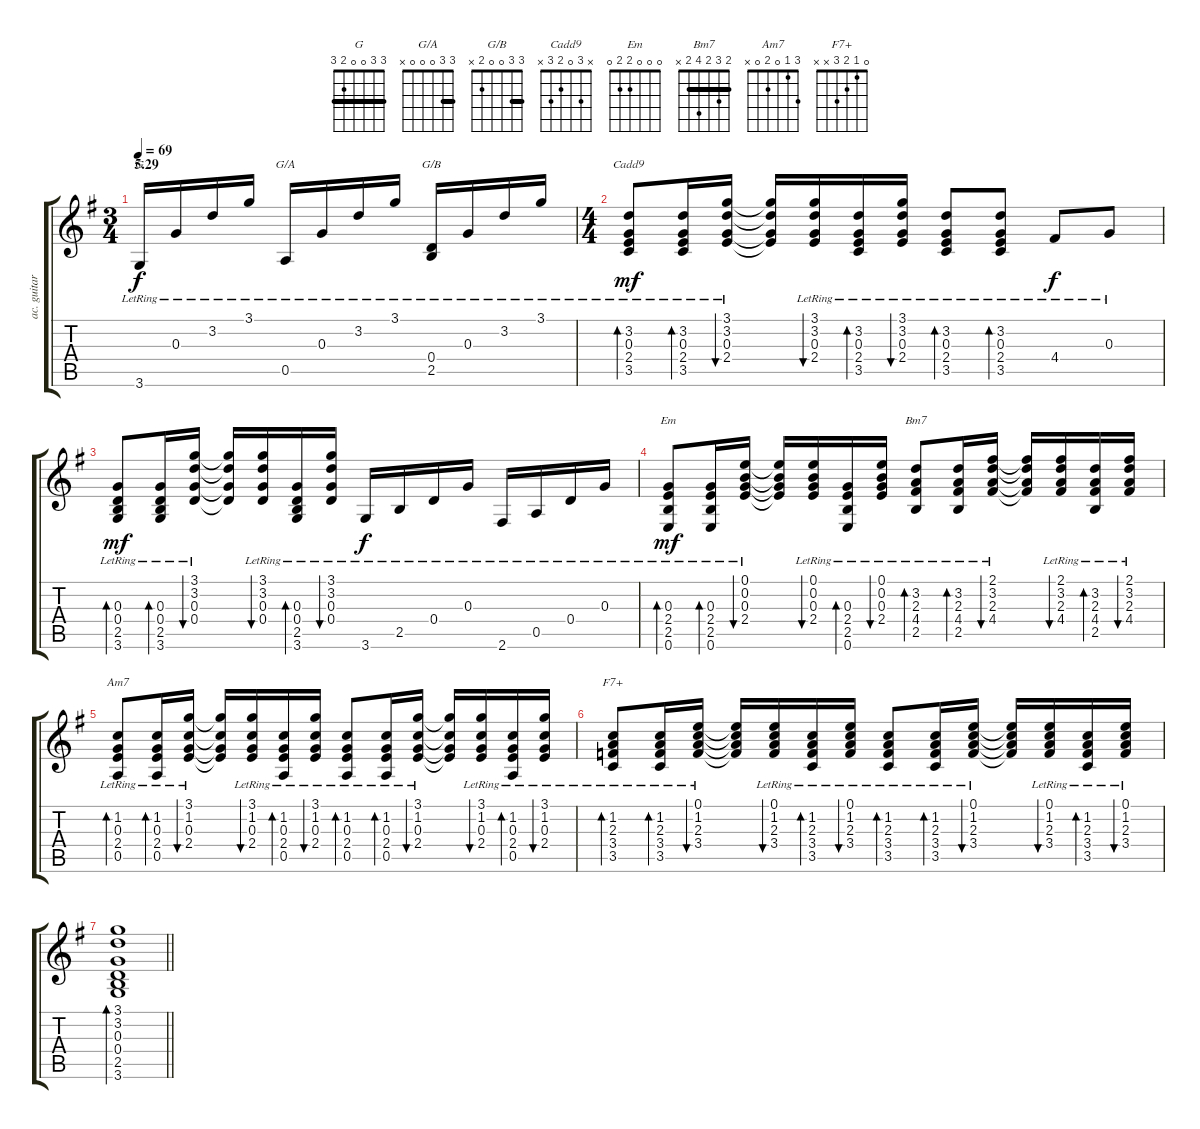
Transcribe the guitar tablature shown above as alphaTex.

\track ("ac. guitar" "ac. guitar") {instrument acousticguitarsteel}
\staff {score tabs}
\tuning (E4 B3 G3 D3 A2 E2) {hide}
\chord ("G" 3 3 0 0 2 3) {barre 3}
\chord ("G/A" 3 3 0 0 0 x) {barre 3}
\chord ("G/B" 3 3 0 0 2 x) {barre 3}
\chord ("Cadd9" x 3 0 2 3 x)
\chord ("Em" 0 0 0 2 2 0)
\chord ("Bm7" 2 3 2 4 2 x) {barre 2}
\chord ("Am7" 3 1 0 2 0 x)
\chord ("F7+" 0 1 2 3 x x)
\ts (3 4)
\section ("" "5.29")
\tempo 69
\clef g2
\ks g
3.6{lr}.16{ch "G" dy f} 0.3{lr}.16 3.2{lr}.16 3.1{lr}.16 0.5{lr}.16{ch "G/A"} 0.3{lr}.16 3.2{lr}.16 3.1{lr}.16 (0.4{lr} 2.5{lr}).16{ch "G/B"} 0.3{lr}.16 3.2{lr}.16 3.1{lr}.16 |
\ts (4 4)
(3.2{lr} 0.3{lr} 2.4{lr} 3.5{lr}).8{bd 30 ch "Cadd9" dy mf} (3.2{lr} 0.3{lr} 2.4{lr} 3.5{lr}).16{bd 30} (3.1{lr} 3.2{lr} 0.3{lr} 2.4{lr}).16{bu 30} (3.1{t} 3.2{t} 0.3{t} 2.4{t}).16 (3.1{lr} 3.2{lr} 0.3{lr} 2.4{lr}).16{bu 30} (3.2{lr} 0.3{lr} 2.4{lr} 3.5{lr}).16{bd 30} (3.1{lr} 3.2{lr} 0.3{lr} 2.4{lr}).16{bu 30} (3.2{lr} 0.3{lr} 2.4{lr} 3.5{lr}).8{bd 30} (3.2{lr} 0.3{lr} 2.4{lr} 3.5{lr}).8{bd 30} 4.4{lr}.8{dy f} 0.3{lr}.8 |
(0.3{lr} 0.4{lr} 2.5{lr} 3.6{lr}).8{bd 30 dy mf} (0.3{lr} 0.4{lr} 2.5{lr} 3.6{lr}).16{bd 30} (3.1{lr} 3.2{lr} 0.3{lr} 0.4{lr}).16{bu 30} (3.1{t} 3.2{t} 0.3{t} 0.4{t}).16 (3.1{lr} 3.2{lr} 0.3{lr} 0.4{lr}).16{bu 30} (0.3{lr} 0.4{lr} 2.5{lr} 3.6{lr}).16{bd 30} (3.1{lr} 3.2{lr} 0.3{lr} 0.4{lr}).16{bu 30} 3.6{lr}.16{dy f} 2.5{lr}.16 0.4{lr}.16 0.3{lr}.16 2.6{lr}.16 0.5{lr}.16 0.4{lr}.16 0.3{lr}.16 |
(0.3{lr} 2.4{lr} 2.5{lr} 0.6{lr}).8{bd 30 ch "Em" dy mf} (0.3{lr} 2.4{lr} 2.5{lr} 0.6{lr}).16{bd 30} (0.1{lr} 0.2{lr} 0.3{lr} 2.4{lr}).16{bu 30} (0.1{t} 0.2{t} 0.3{t} 2.4{t}).16 (0.1{lr} 0.2{lr} 0.3{lr} 2.4{lr}).16{bu 30} (0.3{lr} 2.4{lr} 2.5{lr} 0.6{lr}).16{bd 30} (0.1{lr} 0.2{lr} 0.3{lr} 2.4{lr}).16{bu 30} (3.2{lr} 2.3{lr} 4.4{lr} 2.5{lr}).8{bd 30 ch "Bm7"} (3.2{lr} 2.3{lr} 4.4{lr} 2.5{lr}).16{bd 30} (2.1{lr} 3.2{lr} 2.3{lr} 4.4{lr}).16{bu 30} (2.1{t} 3.2{t} 2.3{t} 4.4{t}).16 (2.1{lr} 3.2{lr} 2.3{lr} 4.4{lr}).16{bu 30} (3.2{lr} 2.3{lr} 4.4{lr} 2.5{lr}).16{bd 30} (2.1{lr} 3.2{lr} 2.3{lr} 4.4{lr}).16{bu 30} |
(1.2{lr} 0.3{lr} 2.4{lr} 0.5{lr}).8{bd 30 ch "Am7"} (1.2{lr} 0.3{lr} 2.4{lr} 0.5{lr}).16{bd 30} (3.1{lr} 1.2{lr} 0.3{lr} 2.4{lr}).16{bu 30} (3.1{t} 1.2{t} 0.3{t} 2.4{t}).16 (3.1{lr} 1.2{lr} 0.3{lr} 2.4{lr}).16{bu 30} (1.2{lr} 0.3{lr} 2.4{lr} 0.5{lr}).16{bd 30} (3.1{lr} 1.2{lr} 0.3{lr} 2.4{lr}).16{bu 30} (1.2{lr} 0.3{lr} 2.4{lr} 0.5{lr}).8{bd 30} (1.2{lr} 0.3{lr} 2.4{lr} 0.5{lr}).16{bd 30} (3.1{lr} 1.2{lr} 0.3{lr} 2.4{lr}).16{bu 30} (3.1{t} 1.2{t} 0.3{t} 2.4{t}).16 (3.1{lr} 1.2{lr} 0.3{lr} 2.4{lr}).16{bu 30} (1.2{lr} 0.3{lr} 2.4{lr} 0.5{lr}).16{bd 30} (3.1{lr} 1.2{lr} 0.3{lr} 2.4{lr}).16{bu 30} |
(1.2{lr} 2.3{lr} 3.4{lr} 3.5{lr}).8{bd 30 ch "F7+"} (1.2{lr} 2.3{lr} 3.4{lr} 3.5{lr}).16{bd 30} (0.1{lr} 1.2{lr} 2.3{lr} 3.4{lr}).16{bu 30} (0.1{t} 1.2{t} 2.3{t} 3.4{t}).16 (0.1{lr} 1.2{lr} 2.3{lr} 3.4{lr}).16{bu 30} (1.2{lr} 2.3{lr} 3.4{lr} 3.5{lr}).16{bd 30} (0.1{lr} 1.2{lr} 2.3{lr} 3.4{lr}).16{bu 30} (1.2{lr} 2.3{lr} 3.4{lr} 3.5{lr}).8{bd 30} (1.2{lr} 2.3{lr} 3.4{lr} 3.5{lr}).16{bd 30} (0.1{lr} 1.2{lr} 2.3{lr} 3.4{lr}).16{bu 30} (0.1{t} 1.2{t} 2.3{t} 3.4{t}).16 (0.1{lr} 1.2{lr} 2.3{lr} 3.4{lr}).16{bu 30} (1.2{lr} 2.3{lr} 3.4{lr} 3.5{lr}).16{bd 30} (0.1{lr} 1.2{lr} 2.3{lr} 3.4{lr}).16{bu 30} |
\barLineRight lightlight
(3.1 3.2 0.3 0.4 2.5 3.6).1{bd 30}
